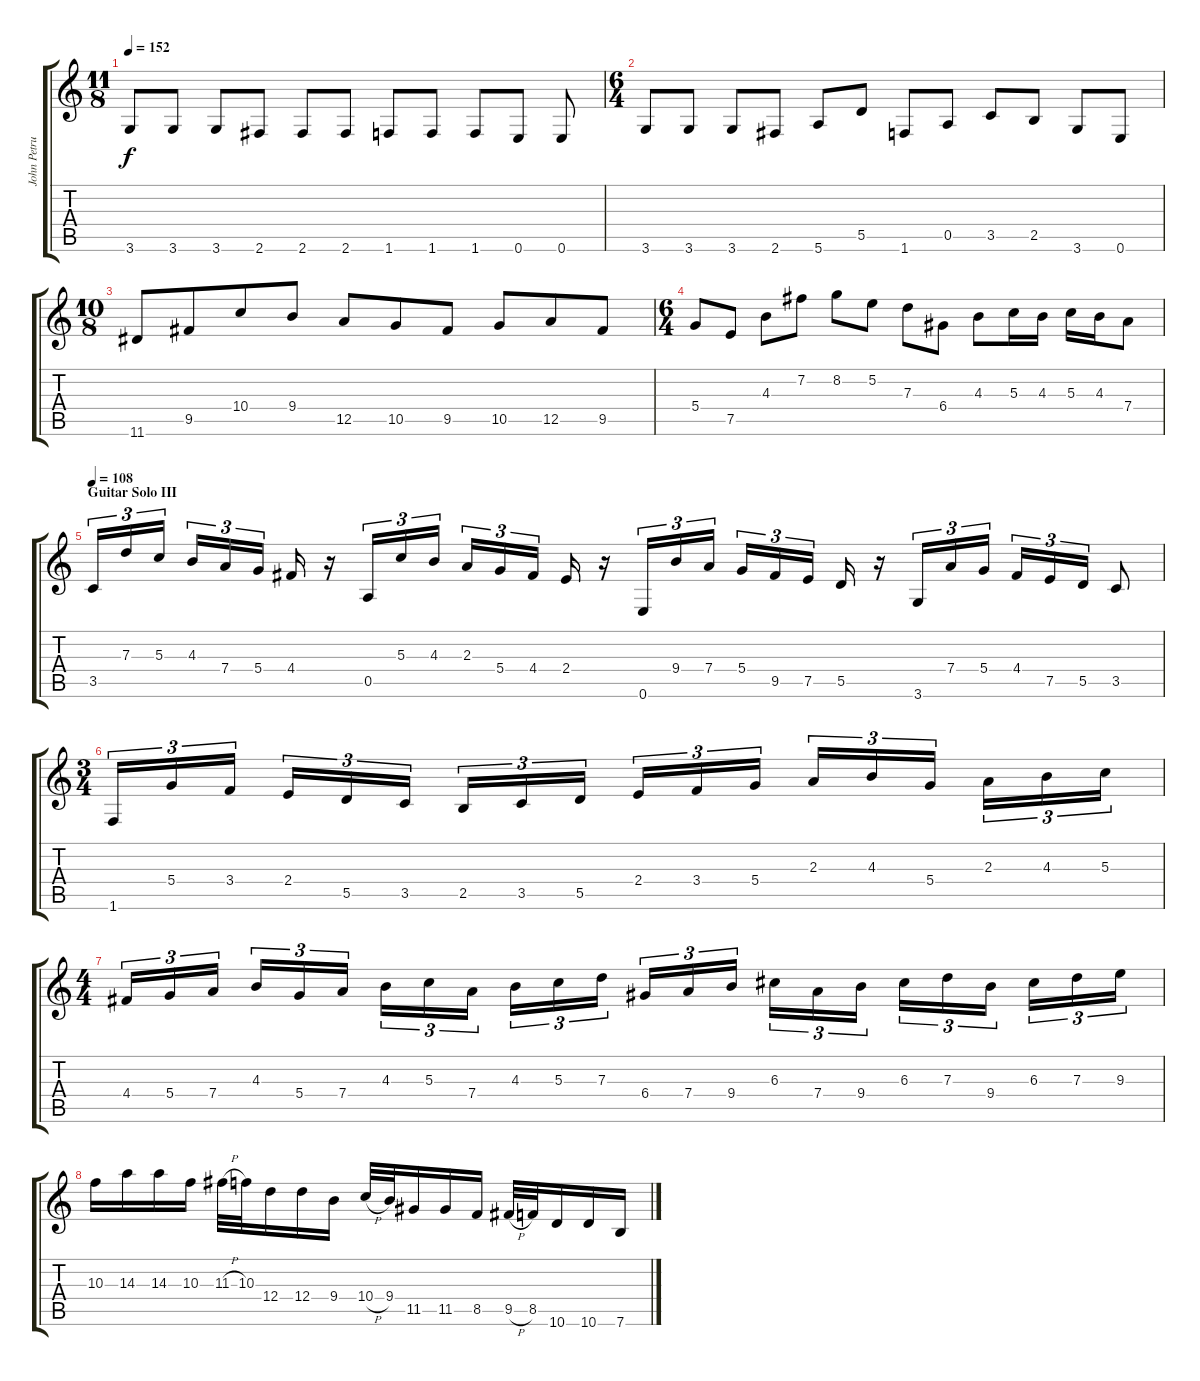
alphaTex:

\track ("John Petrucci (Guitar 1)" "John Petru") {instrument distortionguitar}
\staff {score tabs}
\tuning (E4 B3 G3 D3 A2 E2) {hide}
\ts (11 8)
\tempo 152
\clef g2
\ks c
3.6.8{dy f} 3.6.8 3.6.8 2.6.8 2.6.8 2.6.8 1.6.8 1.6.8 1.6.8 0.6.8 0.6.8 |
\ts (6 4)
3.6.8 3.6.8 3.6.8 2.6.8 5.6.8 5.5.8 1.6.8 0.5.8 3.5.8 2.5.8 3.6.8 0.6.8 |
\ts (10 8)
11.6.8 9.5.8 10.4.8 9.4.8 12.5.8 10.5.8 9.5.8 10.5.8 12.5.8 9.5.8 |
\ts (6 4)
5.4.8 7.5.8 4.3.8 7.2.8 8.2.8 5.2.8 7.3.8 6.4.8 4.3.8 5.3.16 4.3.16 5.3.16 4.3.16 7.4.8 |
\section ("" "Guitar Solo III")
\tempo 108
3.5.16{tu (3 2)} 7.3.16{tu (3 2)} 5.3.16{tu (3 2) beam splitsecondary} 4.3.16{tu (3 2)} 7.4.16{tu (3 2)} 5.4.16{tu (3 2) beam splitsecondary} 4.4.16 r.16 0.5.16{tu (3 2)} 5.3.16{tu (3 2)} 4.3.16{tu (3 2) beam splitsecondary} 2.3.16{tu (3 2)} 5.4.16{tu (3 2)} 4.4.16{tu (3 2) beam splitsecondary} 2.4.16 r.16 0.6.16{tu (3 2)} 9.4.16{tu (3 2)} 7.4.16{tu (3 2) beam splitsecondary} 5.4.16{tu (3 2)} 9.5.16{tu (3 2)} 7.5.16{tu (3 2) beam splitsecondary} 5.5.16 r.16 3.6.16{tu (3 2)} 7.4.16{tu (3 2)} 5.4.16{tu (3 2) beam splitsecondary} 4.4.16{tu (3 2)} 7.5.16{tu (3 2)} 5.5.16{tu (3 2)} 3.5.8 |
\ts (3 4)
1.6.16{tu (3 2)} 5.4.16{tu (3 2)} 3.4.16{tu (3 2) beam splitsecondary} 2.4.16{tu (3 2)} 5.5.16{tu (3 2)} 3.5.16{tu (3 2)} 2.5.16{tu (3 2)} 3.5.16{tu (3 2)} 5.5.16{tu (3 2) beam splitsecondary} 2.4.16{tu (3 2)} 3.4.16{tu (3 2)} 5.4.16{tu (3 2)} 2.3.16{tu (3 2)} 4.3.16{tu (3 2)} 5.4.16{tu (3 2) beam splitsecondary} 2.3.16{tu (3 2)} 4.3.16{tu (3 2)} 5.3.16{tu (3 2)} |
\ts (4 4)
4.4.16{tu (3 2)} 5.4.16{tu (3 2)} 7.4.16{tu (3 2) beam splitsecondary} 4.3.16{tu (3 2)} 5.4.16{tu (3 2)} 7.4.16{tu (3 2)} 4.3.16{tu (3 2)} 5.3.16{tu (3 2)} 7.4.16{tu (3 2) beam splitsecondary} 4.3.16{tu (3 2)} 5.3.16{tu (3 2)} 7.3.16{tu (3 2)} 6.4.16{tu (3 2)} 7.4.16{tu (3 2)} 9.4.16{tu (3 2) beam splitsecondary} 6.3.16{tu (3 2)} 7.4.16{tu (3 2)} 9.4.16{tu (3 2)} 6.3.16{tu (3 2)} 7.3.16{tu (3 2)} 9.4.16{tu (3 2) beam splitsecondary} 6.3.16{tu (3 2)} 7.3.16{tu (3 2)} 9.3.16{tu (3 2)} |
10.3.16 14.3.16 14.3.16 10.3.16 11.3{h}.32 10.3.32 12.4.16 12.4.16 9.4.16 10.4{h}.32 9.4.32 11.5.16 11.5.16 8.5.16 9.5{h}.32 8.5.32 10.6.16 10.6.16 7.6{ss}.16
